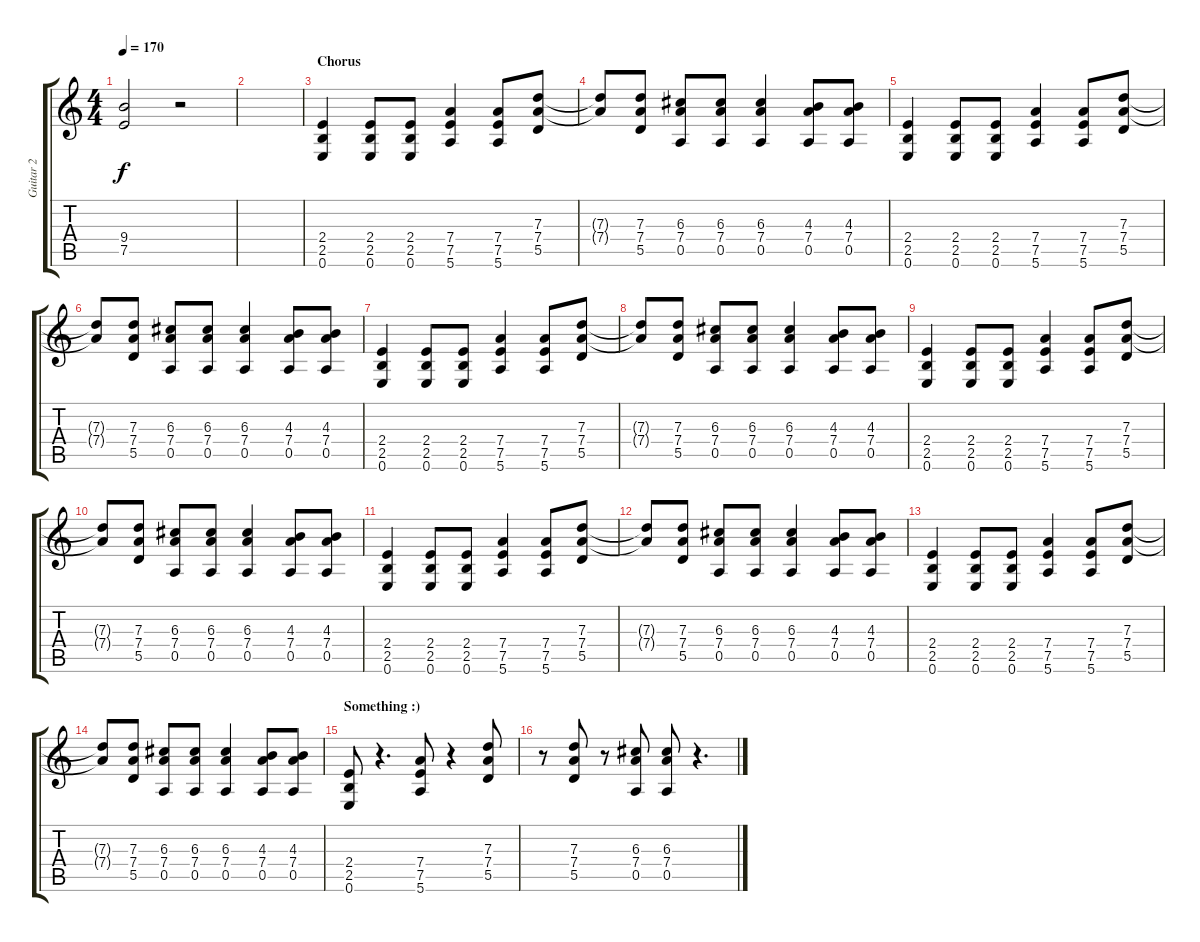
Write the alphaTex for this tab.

\track ("Guitar 2" "Guitar 2") {instrument overdrivenguitar}
\staff {score tabs}
\tuning (E4 B3 G3 D3 A2 E2) {hide}
\ts (4 4)
\tempo 170
\clef g2
\ks c
(9.4 7.5).2{dy f} r.2 |
|
\section ("" "Chorus")
(2.4 2.5 0.6).4 (2.4 2.5 0.6).8 (2.4 2.5 0.6).8 (7.4 7.5 5.6).4 (7.4 7.5 5.6).8 (7.3 7.4 5.5).8 |
(7.3{t} 7.4{t}).8 (7.3 7.4 5.5).8 (6.3 7.4 0.5).8 (6.3 7.4 0.5).8 (6.3 7.4 0.5).4 (4.3 7.4 0.5).8 (4.3 7.4 0.5).8 |
(2.4 2.5 0.6).4 (2.4 2.5 0.6).8 (2.4 2.5 0.6).8 (7.4 7.5 5.6).4 (7.4 7.5 5.6).8 (7.3 7.4 5.5).8 |
(7.3{t} 7.4{t}).8 (7.3 7.4 5.5).8 (6.3 7.4 0.5).8 (6.3 7.4 0.5).8 (6.3 7.4 0.5).4 (4.3 7.4 0.5).8 (4.3 7.4 0.5).8 |
(2.4 2.5 0.6).4 (2.4 2.5 0.6).8 (2.4 2.5 0.6).8 (7.4 7.5 5.6).4 (7.4 7.5 5.6).8 (7.3 7.4 5.5).8 |
(7.3{t} 7.4{t}).8 (7.3 7.4 5.5).8 (6.3 7.4 0.5).8 (6.3 7.4 0.5).8 (6.3 7.4 0.5).4 (4.3 7.4 0.5).8 (4.3 7.4 0.5).8 |
(2.4 2.5 0.6).4 (2.4 2.5 0.6).8 (2.4 2.5 0.6).8 (7.4 7.5 5.6).4 (7.4 7.5 5.6).8 (7.3 7.4 5.5).8 |
(7.3{t} 7.4{t}).8 (7.3 7.4 5.5).8 (6.3 7.4 0.5).8 (6.3 7.4 0.5).8 (6.3 7.4 0.5).4 (4.3 7.4 0.5).8 (4.3 7.4 0.5).8 |
(2.4 2.5 0.6).4 (2.4 2.5 0.6).8 (2.4 2.5 0.6).8 (7.4 7.5 5.6).4 (7.4 7.5 5.6).8 (7.3 7.4 5.5).8 |
(7.3{t} 7.4{t}).8 (7.3 7.4 5.5).8 (6.3 7.4 0.5).8 (6.3 7.4 0.5).8 (6.3 7.4 0.5).4 (4.3 7.4 0.5).8 (4.3 7.4 0.5).8 |
(2.4 2.5 0.6).4 (2.4 2.5 0.6).8 (2.4 2.5 0.6).8 (7.4 7.5 5.6).4 (7.4 7.5 5.6).8 (7.3 7.4 5.5).8 |
(7.3{t} 7.4{t}).8 (7.3 7.4 5.5).8 (6.3 7.4 0.5).8 (6.3 7.4 0.5).8 (6.3 7.4 0.5).4 (4.3 7.4 0.5).8 (4.3 7.4 0.5).8 |
\section ("" "Something :)")
(2.4 2.5 0.6).8 r.4{d} (7.4 7.5 5.6).8 r.4 (7.3 7.4 5.5).8 |
r.8 (7.3 7.4 5.5).8 r.8 (6.3 7.4 0.5).8 (6.3 7.4 0.5).8 r.4{d}
